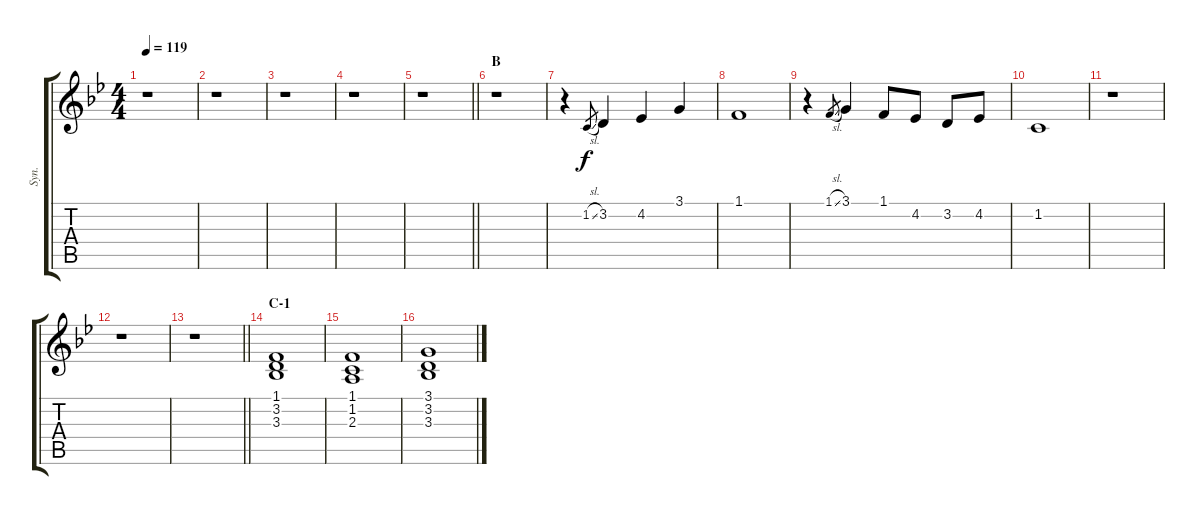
\track ("Syn." "Syn.") {instrument electricgrandpiano}
\staff {score tabs}
\tuning (E4 B3 G3 D3 A2 E2) {hide}
\ts (4 4)
\tempo 119
\clef g2
\ks bb
r.1{dy f} |
r.1 |
r.1 |
r.1 |
\barLineRight lightlight
r.1 |
\section ("" "B")
r.1 |
r.4 1.2{sl}.8{gr} 3.2.4 4.2.4 3.1.4 |
1.1.1 |
r.4 1.1{sl}.8{gr} 3.1.4 1.1.8 4.2.8 3.2.8 4.2.8 |
1.2.1 |
r.1 |
r.1 |
\barLineRight lightlight
r.1 |
\section ("" "C-1")
(1.1 3.2 3.3).1 |
(1.1 1.2 2.3).1 |
(3.1 3.2 3.3).1
